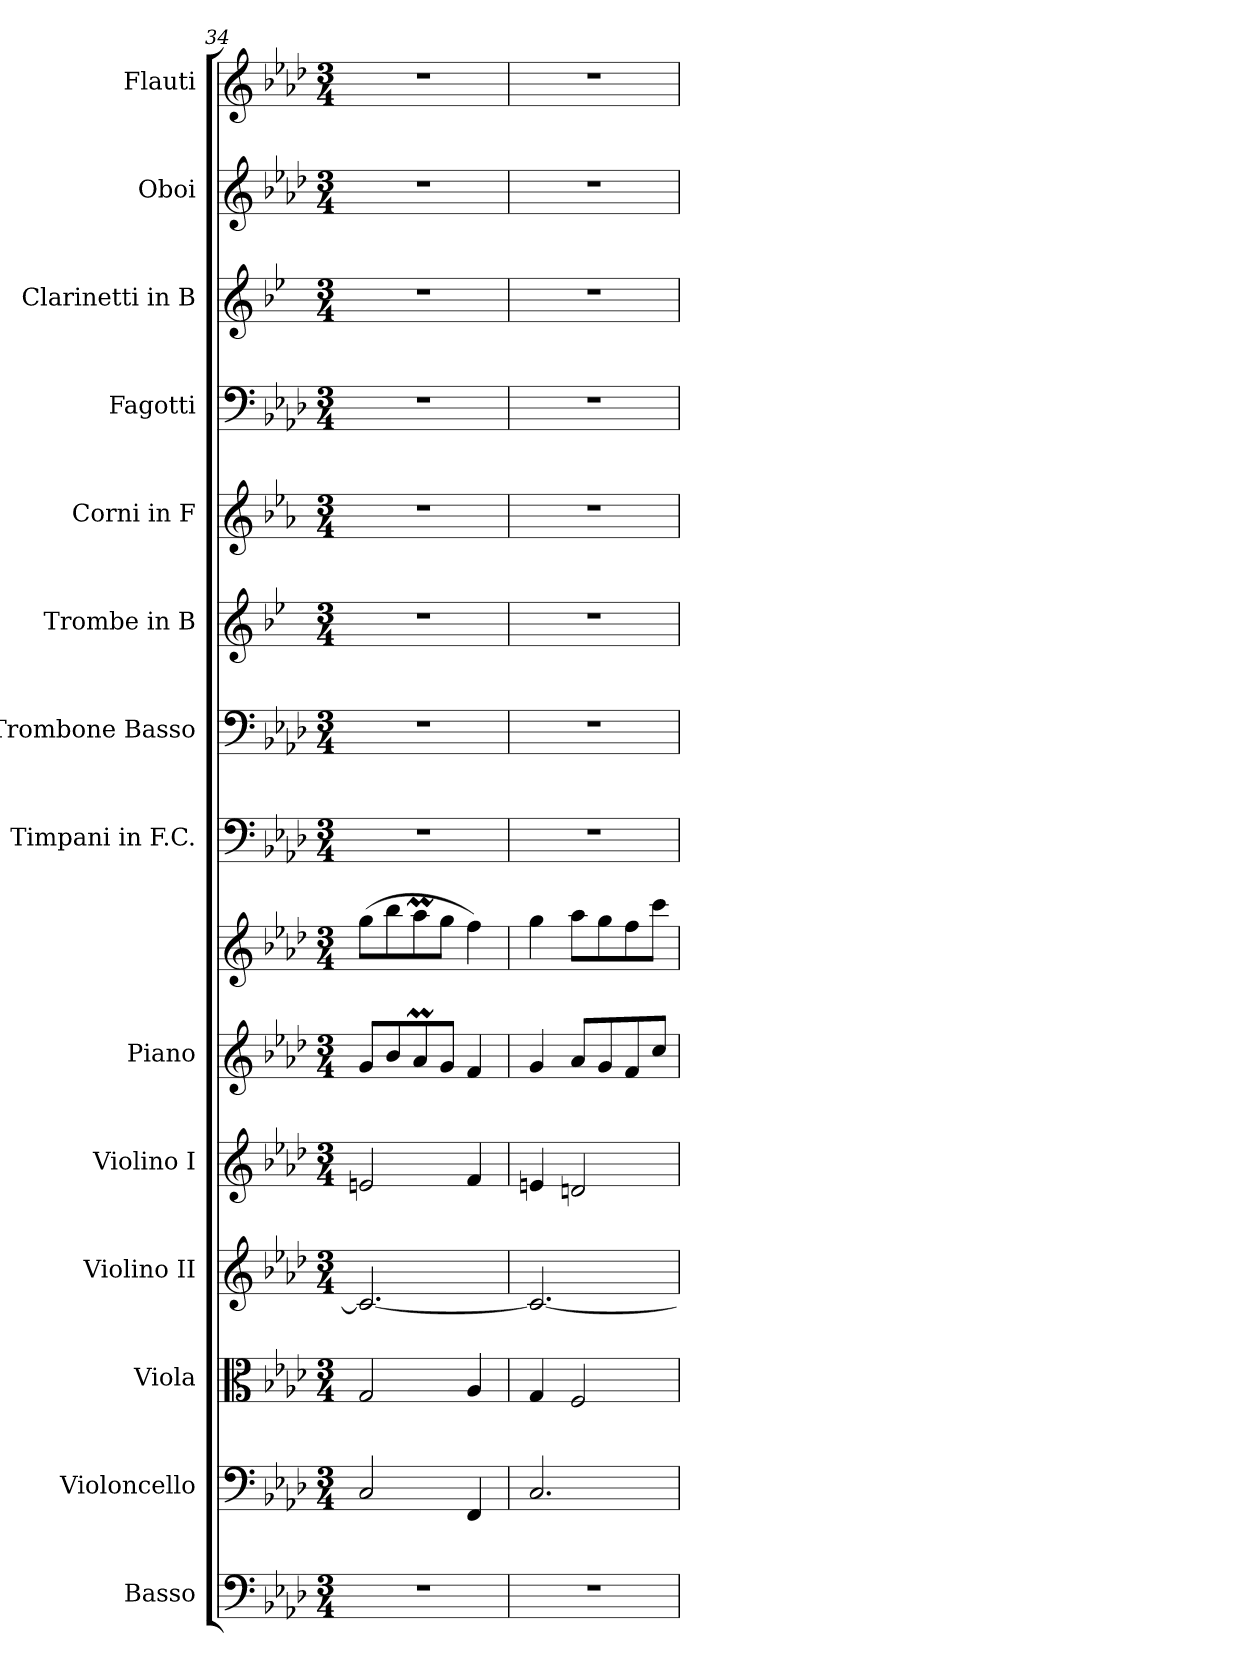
**kern	**kern	**kern	**kern	**kern	**kern	**kern	**kern	**kern	**kern	**kern	**kern	**kern	**kern	**kern
*part14	*part13	*part12	*part11	*part10	*part9	*part9	*part8	*part7	*part6	*part5	*part4	*part3	*part2	*part1
*staff15	*staff14	*staff13	*staff12	*staff11	*staff10	*staff9	*staff8	*staff7	*staff6	*staff5	*staff4	*staff3	*staff2	*staff1
*I"Basso	*I"Violoncello	*I"Viola	*I"Violino II	*I"Violino I	*I"Piano	*	*I"Timpani in F.C.	*I"Trombone Basso	*I"Trombe in B	*I"Corni in F	*I"Fagotti	*I"Clarinetti in B	*I"Oboi	*I"Flauti
*	*	*	*	*	*I'Pno.	*	*I'Timp.	*	*	*	*	*	*I'Ob.	*I'Fl.
*clefF4	*clefF4	*clefC3	*clefG2	*clefG2	*clefG2	*clefG2	*clefF4	*clefF4	*clefG2	*clefG2	*clefF4	*clefG2	*clefG2	*clefG2
*ITrd7c12	*	*	*	*	*	*	*	*	*ITrd1c2	*ITrd4c7	*	*ITrd1c2	*	*
*k[b-e-a-d-]	*k[b-e-a-d-]	*k[b-e-a-d-]	*k[b-e-a-d-]	*k[b-e-a-d-]	*k[b-e-a-d-]	*k[b-e-a-d-]	*k[b-e-a-d-]	*k[b-e-a-d-]	*k[b-e-a-d-]	*k[b-e-a-d-]	*k[b-e-a-d-]	*k[b-e-a-d-]	*k[b-e-a-d-]	*k[b-e-a-d-]
*M3/4	*M3/4	*M3/4	*M3/4	*M3/4	*M3/4	*M3/4	*M3/4	*M3/4	*M3/4	*M3/4	*M3/4	*M3/4	*M3/4	*M3/4
=34	=34	=34	=34	=34	=34	=34	=34	=34	=34	=34	=34	=34	=34	=34
2.r	2C/	2G/	2.c/_	2en/	8g/L	(>8gg\L	2.r	2.r	2.r	2.r	2.r	2.r	2.r	2.r
.	.	.	.	.	8b-/	8bb-\	.	.	.	.	.	.	.	.
.	.	.	.	.	8a-M/	8aa-M\	.	.	.	.	.	.	.	.
.	.	.	.	.	8g/J	8gg\J	.	.	.	.	.	.	.	.
.	4FF/	4A-/	.	4f/	4f/	4ff\)	.	.	.	.	.	.	.	.
=35	=35	=35	=35	=35	=35	=35	=35	=35	=35	=35	=35	=35	=35	=35
2.r	2.C/	4G/	2.c/_	4en/	4g/	4gg\	2.r	2.r	2.r	2.r	2.r	2.r	2.r	2.r
.	.	2F/	.	2dn/	8a-/L	8aa-\L	.	.	.	.	.	.	.	.
.	.	.	.	.	8g/	8gg\	.	.	.	.	.	.	.	.
.	.	.	.	.	8f/	8ff\	.	.	.	.	.	.	.	.
.	.	.	.	.	8cc/J	8ccc\J	.	.	.	.	.	.	.	.
=	=	=	=	=	=	=	=	=	=	=	=	=	=	=
*-	*-	*-	*-	*-	*-	*-	*-	*-	*-	*-	*-	*-	*-	*-
